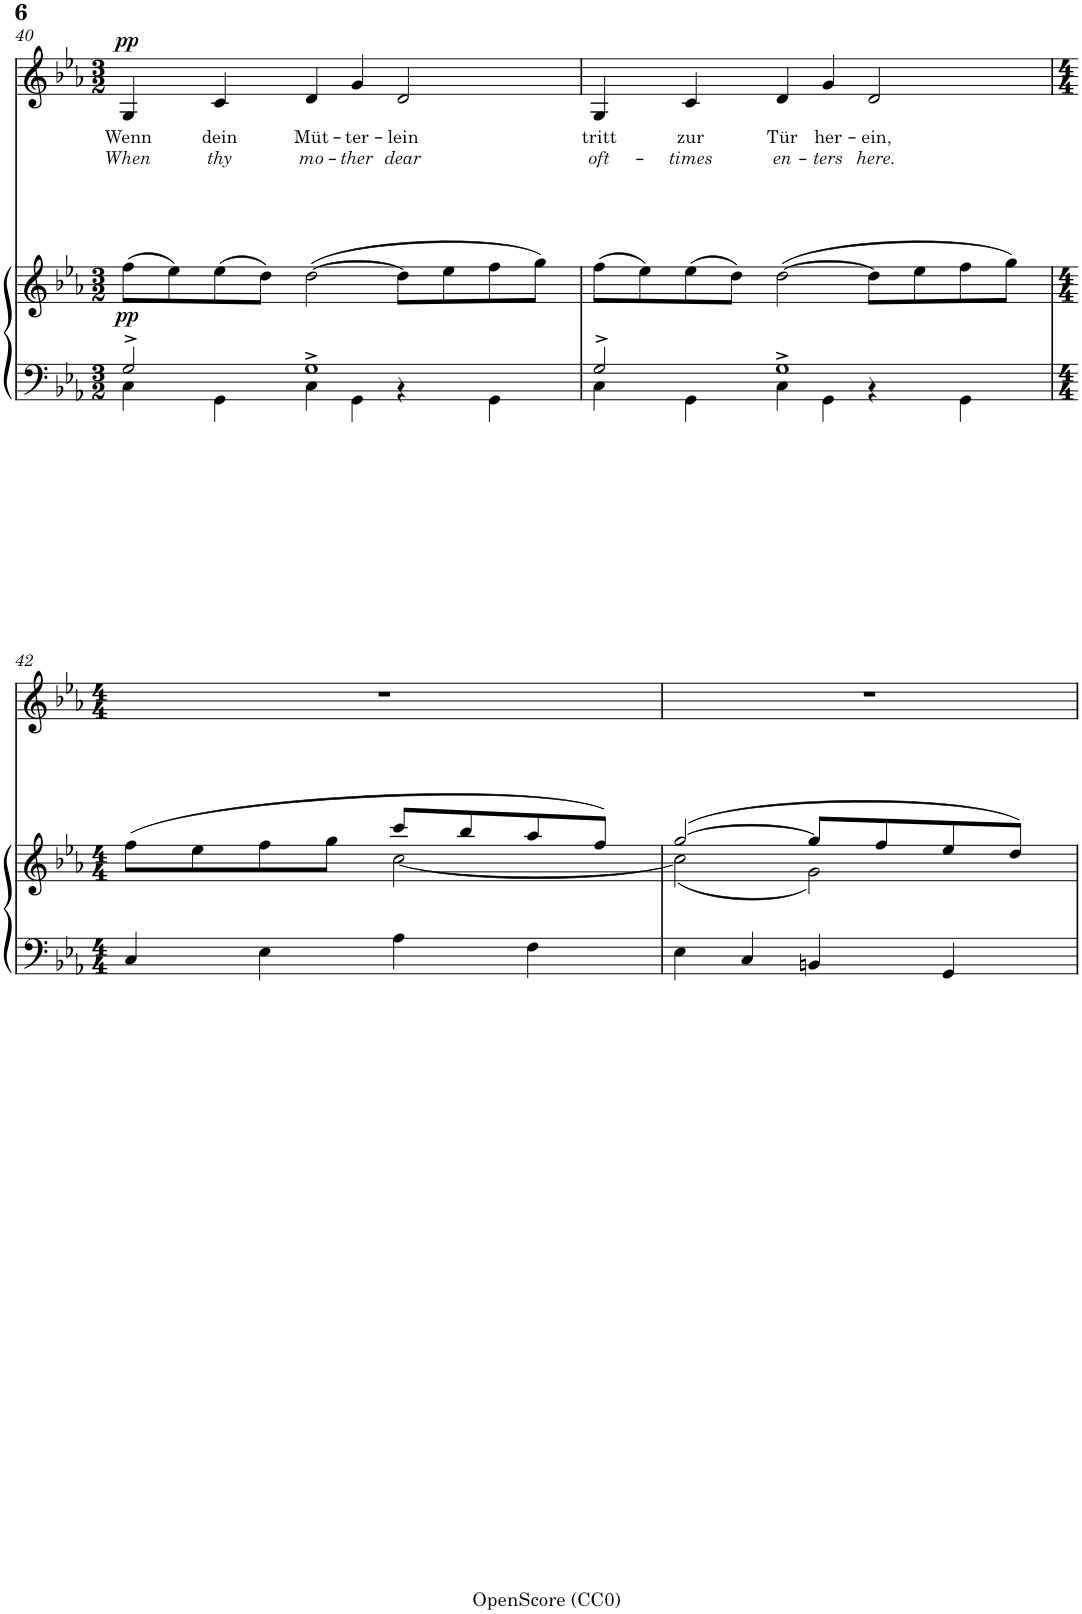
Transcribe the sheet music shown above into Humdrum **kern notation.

**kern	**kern	**dynam	**kern	**text	**text	**dynam
*part2	*part2	*part2	*part1	*part1	*part1	*part1
*staff3	*staff2	*staff2/3	*staff1	*staff1	*staff1	*staff1
*I"Piano	*	*	*I"Voice	*	*	*
*I'Pno	*	*	*	*	*	*
!!LO:PB:g=z
*clefF4	*clefG2	*	*clefG2	*	*	*
*k[b-e-a-]	*k[b-e-a-]	*	*k[b-e-a-]	*	*	*
*M3/2	*M3/2	*	*M3/2	*	*	*
=40	=40	=40	=40	=40	=40	=40
*^	*	*	*	*	*	*
!	!	!	!LO:DY:b	!	!LO:LY:b	!LO:LY:b	!LO:DY:a
2G^/	4C\	(8ff\L	pp	4G/	Wenn	When	pp
.	.	8ee-\)	.	.	.	.	.
!	!	!	!	!	!LO:LY:b	!LO:LY:b	!
.	4GG\	(8ee-\	.	4c/	dein	thy	.
.	.	8dd\J)	.	.	.	.	.
!	!	!	!	!	!LO:LY:b	!LO:LY:b	!
1G^	4C\	([2dd\	.	4d/	Müt-	mo-	.
!	!	!	!	!	!LO:LY:b	!LO:LY:b	!
.	4GG\	.	.	4g/	-ter-	-ther	.
!	!	!	!	!	!LO:LY:b	!LO:LY:b	!
.	4r	8dd\L]	.	2d/	-lein	dear	.
.	.	8ee-\	.	.	.	.	.
.	4GG\	8ff\	.	.	.	.	.
.	.	8gg\J)	.	.	.	.	.
=41	=41	=41	=41	=41	=41	=41	=41
!	!	!	!	!	!LO:LY:b	!LO:LY:b	!
2G^/	4C\	(8ff\L	.	4G/	tritt	oft-	.
.	.	8ee-\)	.	.	.	.	.
!	!	!	!	!	!LO:LY:b	!LO:LY:b	!
.	4GG\	(8ee-\	.	4c/	zur	-times	.
.	.	8dd\J)	.	.	.	.	.
!	!	!	!	!	!LO:LY:b	!LO:LY:b	!
1G^	4C\	([2dd\	.	4d/	Tür	en-	.
!	!	!	!	!	!LO:LY:b	!LO:LY:b	!
.	4GG\	.	.	4g/	her-	-ters	.
!	!	!	!	!	!LO:LY:b	!LO:LY:b	!
.	4r	8dd\L]	.	2d/	-ein,	here.	.
.	.	8ee-\	.	.	.	.	.
.	4GG\	8ff\	.	.	.	.	.
.	.	8gg\J)	.	.	.	.	.
*v	*v	*	*	*	*	*	*
!!LO:LB:g=z
=42	=42	=42	=42	=42	=42	=42
*M4/4	*M4/4	*	*M4/4	*	*	*
*	*^	*	*	*	*	*
4C/	(8ff\L	2ryy	.	1r	.	.	.
.	8ee-\	.	.	.	.	.	.
4E-\	8ff\	.	.	.	.	.	.
.	8gg\J	.	.	.	.	.	.
4A-\	8ccc/L	[2cc\	.	.	.	.	.
.	8bb-/	.	.	.	.	.	.
4F\	8aa-/	.	.	.	.	.	.
.	8ff/J)	.	.	.	.	.	.
=43	=43	=43	=43	=43	=43	=43	=43
4E-\	([2gg/	(2cc\]	.	1r	.	.	.
4C/	.	.	.	.	.	.	.
4BBn/	8gg/L]	2g\)	.	.	.	.	.
.	8ff/	.	.	.	.	.	.
4GG/	8ee-/	.	.	.	.	.	.
.	8dd/J)	.	.	.	.	.	.
*	*v	*v	*	*	*	*	*
=	=	=	=	=	=	=
*-	*-	*-	*-	*-	*-	*-
